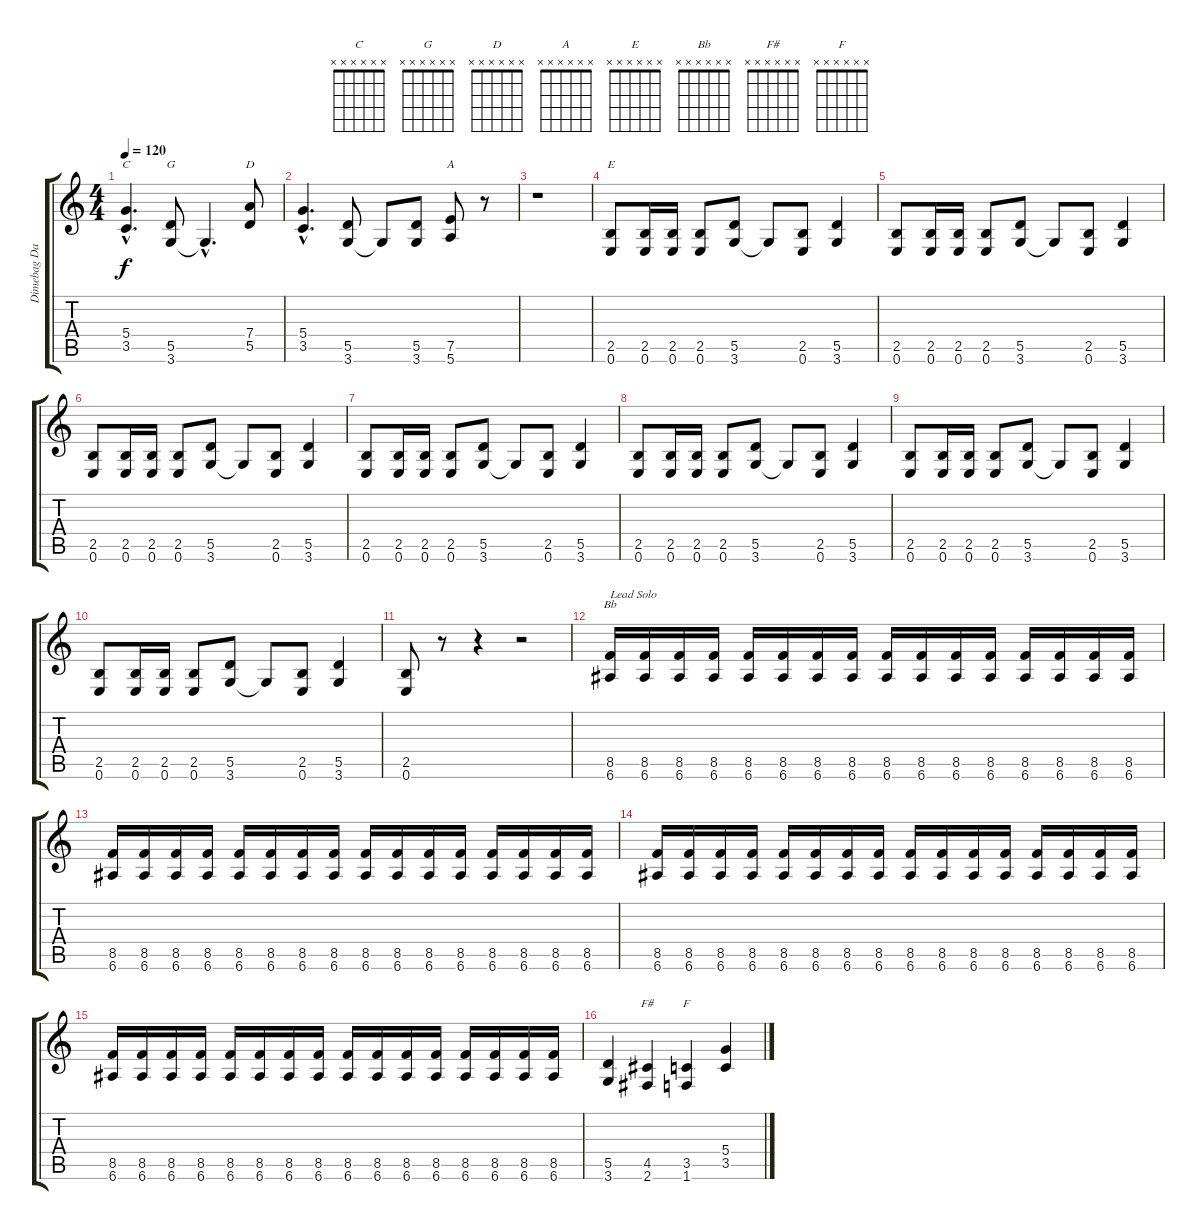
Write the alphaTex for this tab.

\track ("Dimebag Darrell" "Dimebag Da") {instrument overdrivenguitar}
\staff {score tabs}
\tuning (E4 B3 G3 D3 A2 E2) {hide}
\chord ("C" x x x x x x) {firstfret 0}
\chord ("G" x x x x x x) {firstfret 0}
\chord ("D" x x x x x x) {firstfret 0}
\chord ("A" x x x x x x) {firstfret 0}
\chord ("E" x x x x x x) {firstfret 0}
\chord ("Bb" x x x x x x) {firstfret 0}
\chord ("F#" x x x x x x) {firstfret 0}
\chord ("F" x x x x x x) {firstfret 0}
\ts (4 4)
\tempo 120
\clef g2
\ks c
(5.4{hac} 3.5{hac}).4{d ch "C" dy f} (5.5 3.6).8{ch "G"} 3.6{hac t}.4{d} (7.4 5.5).8{ch "D"} |
(5.4{hac} 3.5{hac}).4{d} (5.5 3.6).8 3.6{t}.8 (5.5 3.6).8 (7.5 5.6).8{ch "A"} r.8 |
r.1 |
(2.5 0.6).8{ch "E"} (2.5 0.6).16 (2.5 0.6).16 (2.5 0.6).8 (5.5 3.6).8 3.6{t}.8 (2.5 0.6).8 (5.5 3.6).4 |
(2.5 0.6).8 (2.5 0.6).16 (2.5 0.6).16 (2.5 0.6).8 (5.5 3.6).8 3.6{t}.8 (2.5 0.6).8 (5.5 3.6).4 |
(2.5 0.6).8 (2.5 0.6).16 (2.5 0.6).16 (2.5 0.6).8 (5.5 3.6).8 3.6{t}.8 (2.5 0.6).8 (5.5 3.6).4 |
(2.5 0.6).8 (2.5 0.6).16 (2.5 0.6).16 (2.5 0.6).8 (5.5 3.6).8 3.6{t}.8 (2.5 0.6).8 (5.5 3.6).4 |
(2.5 0.6).8 (2.5 0.6).16 (2.5 0.6).16 (2.5 0.6).8 (5.5 3.6).8 3.6{t}.8 (2.5 0.6).8 (5.5 3.6).4 |
(2.5 0.6).8 (2.5 0.6).16 (2.5 0.6).16 (2.5 0.6).8 (5.5 3.6).8 3.6{t}.8 (2.5 0.6).8 (5.5 3.6).4 |
(2.5 0.6).8 (2.5 0.6).16 (2.5 0.6).16 (2.5 0.6).8 (5.5 3.6).8 3.6{t}.8 (2.5 0.6).8 (5.5 3.6).4 |
(2.5 0.6).8 r.8 r.4 r.2 |
(8.5 6.6).16{ch "Bb" txt "Lead Solo"} (8.5 6.6).16 (8.5 6.6).16 (8.5 6.6).16 (8.5 6.6).16 (8.5 6.6).16 (8.5 6.6).16 (8.5 6.6).16 (8.5 6.6).16 (8.5 6.6).16 (8.5 6.6).16 (8.5 6.6).16 (8.5 6.6).16 (8.5 6.6).16 (8.5 6.6).16 (8.5 6.6).16 |
(8.5 6.6).16 (8.5 6.6).16 (8.5 6.6).16 (8.5 6.6).16 (8.5 6.6).16 (8.5 6.6).16 (8.5 6.6).16 (8.5 6.6).16 (8.5 6.6).16 (8.5 6.6).16 (8.5 6.6).16 (8.5 6.6).16 (8.5 6.6).16 (8.5 6.6).16 (8.5 6.6).16 (8.5 6.6).16 |
(8.5 6.6).16 (8.5 6.6).16 (8.5 6.6).16 (8.5 6.6).16 (8.5 6.6).16 (8.5 6.6).16 (8.5 6.6).16 (8.5 6.6).16 (8.5 6.6).16 (8.5 6.6).16 (8.5 6.6).16 (8.5 6.6).16 (8.5 6.6).16 (8.5 6.6).16 (8.5 6.6).16 (8.5 6.6).16 |
(8.5 6.6).16 (8.5 6.6).16 (8.5 6.6).16 (8.5 6.6).16 (8.5 6.6).16 (8.5 6.6).16 (8.5 6.6).16 (8.5 6.6).16 (8.5 6.6).16 (8.5 6.6).16 (8.5 6.6).16 (8.5 6.6).16 (8.5 6.6).16 (8.5 6.6).16 (8.5 6.6).16 (8.5 6.6).16 |
(5.5 3.6).4 (4.5 2.6).4{ch "F#"} (3.5 1.6).4{ch "F"} (5.4 3.5).4
